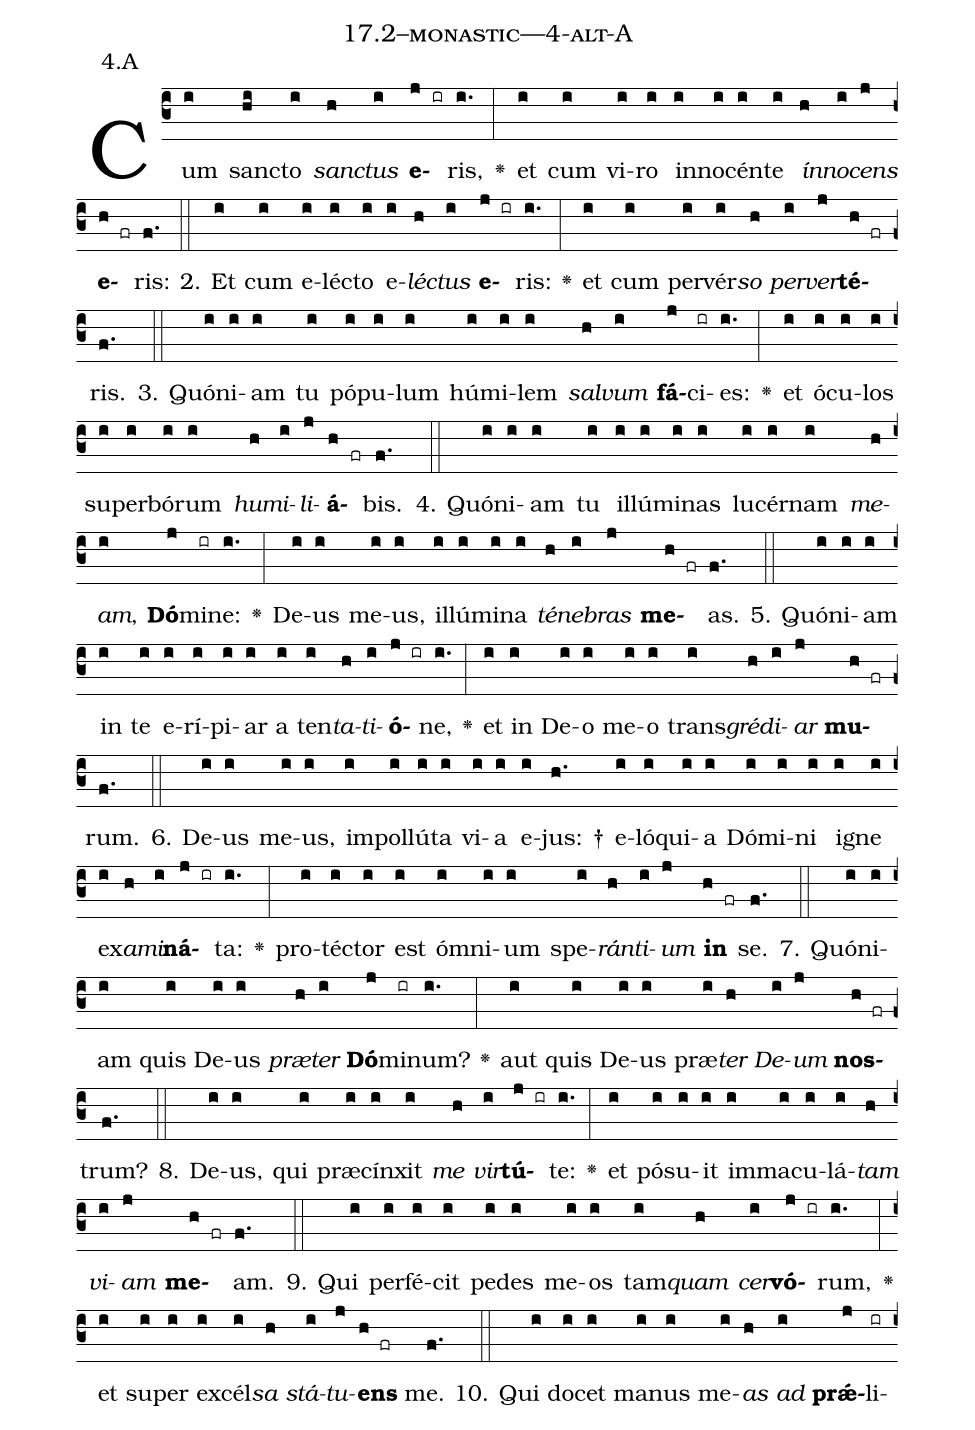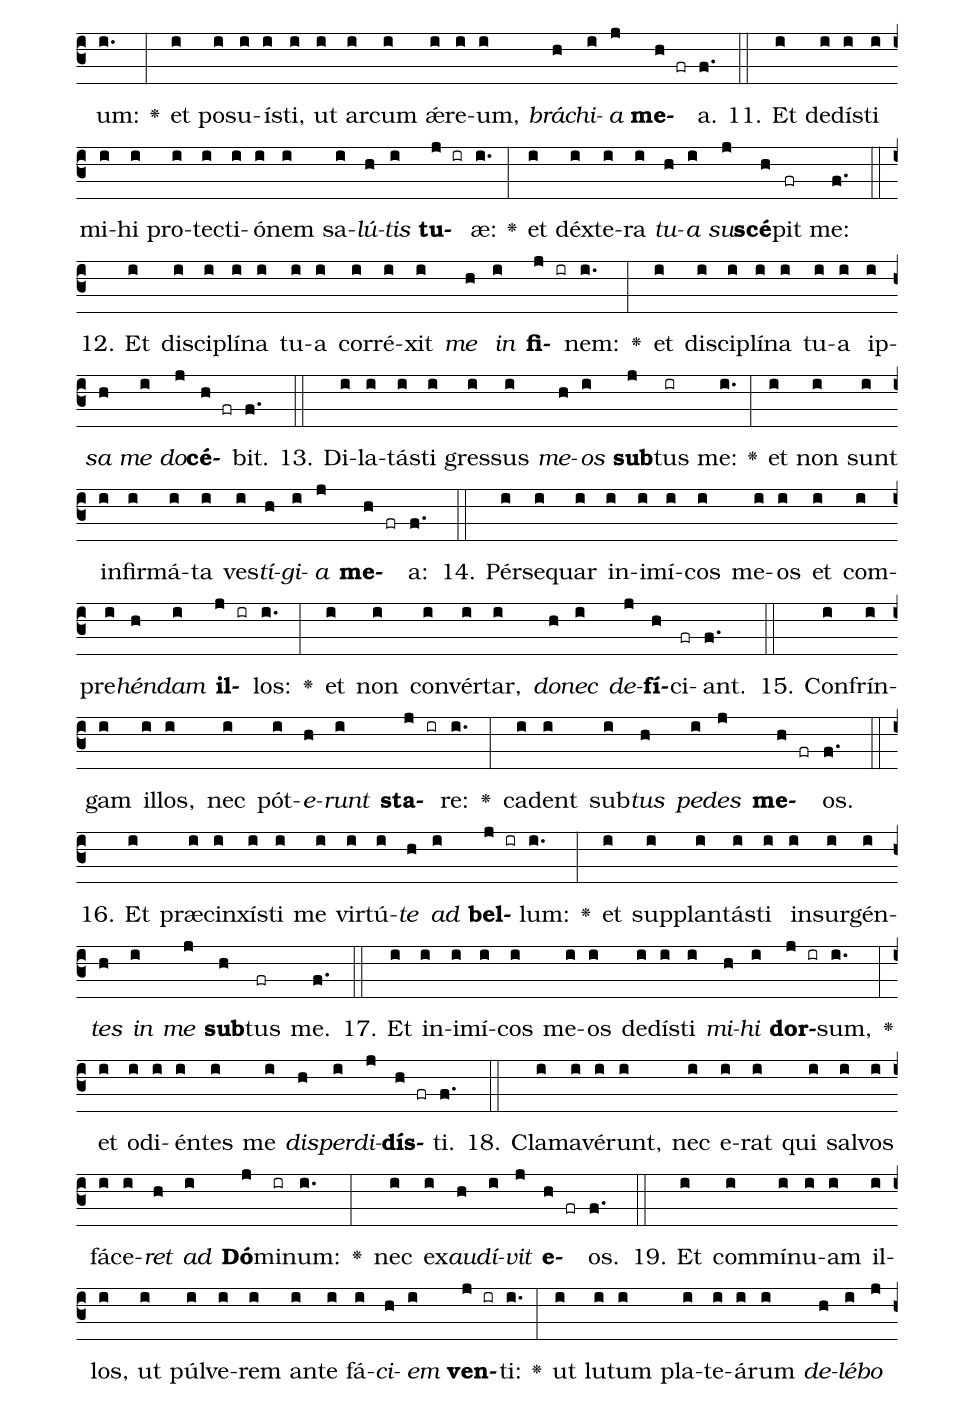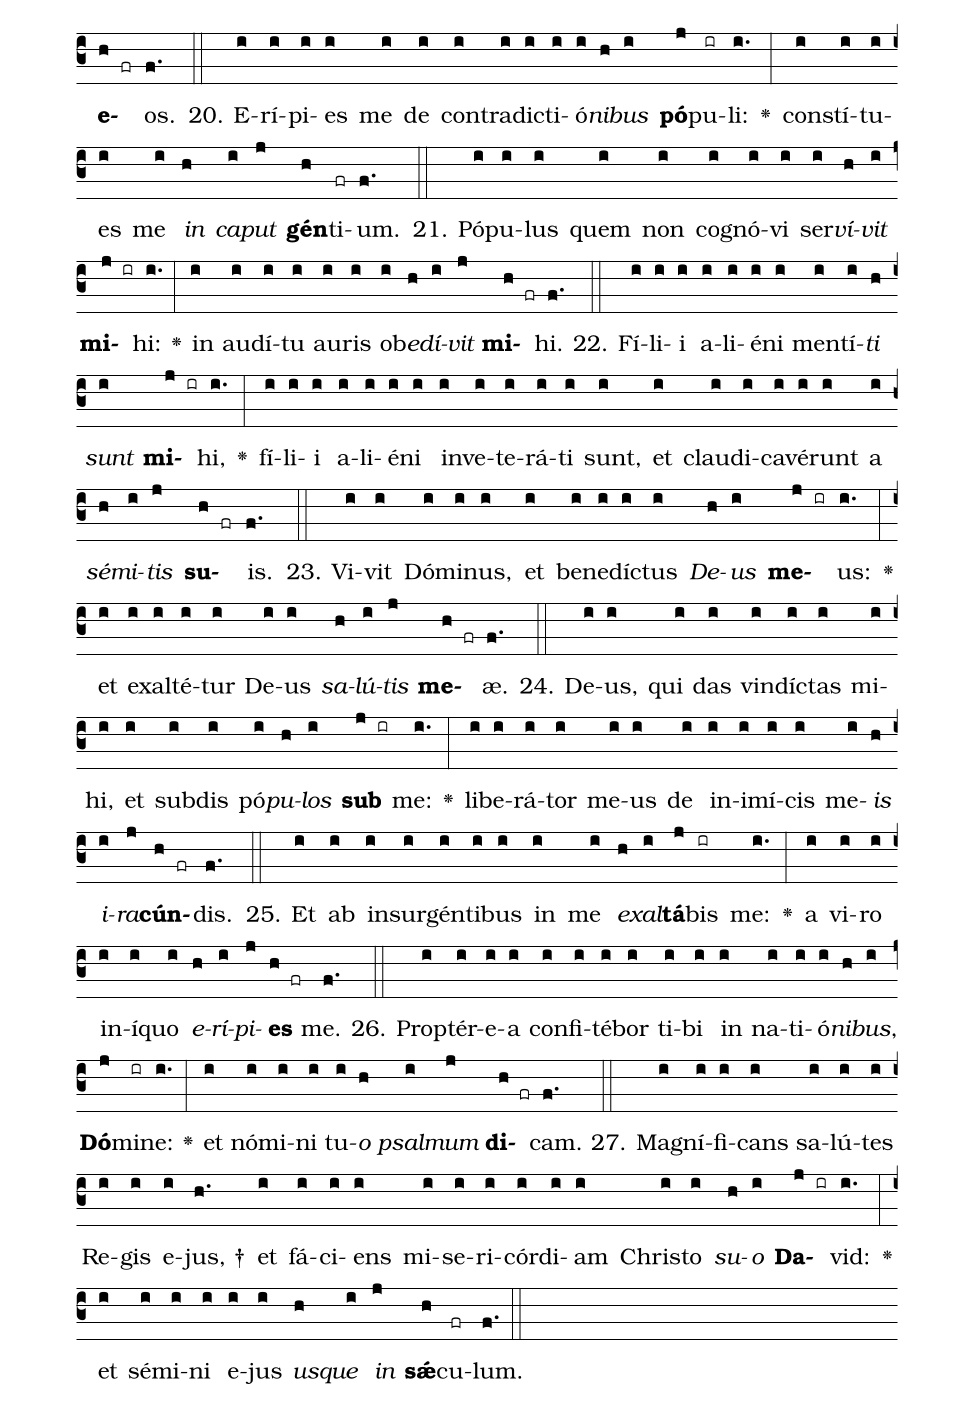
name: 17.2--monastic---4-alt-A;
annotation: 4.A;
%%
(c3)Cum(i) sanc(hi)to(i) <i>sanc</i>(h)<i>tus</i>(i) <b>e</b>(j ir)ris,(i.) <v>\greheightstar</v>(:) et(i) cum(i) vi(i)ro(i) in(i)no(i)cén(i)te(i) <i>ín</i>(h)<i>no</i>(i)<i>cens</i>(j) <b>e</b>(h fr)ris:(f.) (::)
2. Et(i) cum(i) e(i)léc(i)to(i) e(i)<i>léc</i>(h)<i>tus</i>(i) <b>e</b>(j ir)ris:(i.) <v>\greheightstar</v>(:) et(i) cum(i) per(i)vér(i)<i>so</i>(h) <i>per</i>(i)<i>ver</i>(j)<b>té</b>(h fr)ris.(f.) (::)
3. Quón(i)i(i)am(i) tu(i) pó(i)pu(i)lum(i) hú(i)mi(i)lem(i) <i>sal</i>(h)<i>vum</i>(i) <b>fá</b>(j)ci(ir)es:(i.) <v>\greheightstar</v>(:) et(i) ó(i)cu(i)los(i) su(i)per(i)bó(i)rum(i) <i>hu</i>(h)<i>mi</i>(i)<i>li</i>(j)<b>á</b>(h fr)bis.(f.) (::)
4. Quón(i)i(i)am(i) tu(i) il(i)lú(i)mi(i)nas(i) lu(i)cér(i)nam(i) <i>me</i>(h)<i>am</i>,(i) <b>Dó</b>(j)mi(ir)ne:(i.) <v>\greheightstar</v>(:) De(i)us(i) me(i)us,(i) il(i)lú(i)mi(i)na(i) <i>té</i>(h)<i>ne</i>(i)<i>bras</i>(j) <b>me</b>(h fr)as.(f.) (::)
5. Quón(i)i(i)am(i) in(i) te(i) e(i)rí(i)pi(i)ar(i) a(i) ten(i)<i>ta</i>(h)<i>ti</i>(i)<b>ó</b>(j ir)ne,(i.) <v>\greheightstar</v>(:) et(i) in(i) De(i)o(i) me(i)o(i) trans(i)<i>gré</i>(h)<i>di</i>(i)<i>ar</i>(j) <b>mu</b>(h fr)rum.(f.) (::)
6. De(i)us(i) me(i)us,(i) im(i)pol(i)lú(i)ta(i) vi(i)a(i) e(i)jus: †(h.) e(i)ló(i)qui(i)a(i) Dó(i)mi(i)ni(i) i(i)gne(i) ex(i)<i>a</i>(h)<i>mi</i>(i)<b>ná</b>(j ir)ta:(i.) <v>\greheightstar</v>(:) pro(i)téc(i)tor(i) est(i) óm(i)ni(i)um(i) spe(i)<i>rán</i>(h)<i>ti</i>(i)<i>um</i>(j) <b>in</b>(h fr) se.(f.) (::)
7. Quón(i)i(i)am(i) quis(i) De(i)us(i) <i>præ</i>(h)<i>ter</i>(i) <b>Dó</b>(j)mi(ir)num?(i.) <v>\greheightstar</v>(:) aut(i) quis(i) De(i)us(i) præ(i)<i>ter</i>(h) <i>De</i>(i)<i>um</i>(j) <b>nos</b>(h fr)trum?(f.) (::)
8. De(i)us,(i) qui(i) præ(i)cín(i)xit(i) <i>me</i>(h) <i>vir</i>(i)<b>tú</b>(j ir)te:(i.) <v>\greheightstar</v>(:) et(i) pó(i)su(i)it(i) im(i)ma(i)cu(i)lá(i)<i>tam</i>(h) <i>vi</i>(i)<i>am</i>(j) <b>me</b>(h fr)am.(f.) (::)
9. Qui(i) per(i)fé(i)cit(i) pe(i)des(i) me(i)os(i) tam(i)<i>quam</i>(h) <i>cer</i>(i)<b>vó</b>(j ir)rum,(i.) <v>\greheightstar</v>(:) et(i) su(i)per(i) ex(i)cél(i)<i>sa</i>(h) <i>stá</i>(i)<i>tu</i>(j)<b>ens</b>(h fr) me.(f.) (::)
10. Qui(i) do(i)cet(i) ma(i)nus(i) me(i)<i>as</i>(h) <i>ad</i>(i) <b>prǽ</b>(j)li(ir)um:(i.) <v>\greheightstar</v>(:) et(i) po(i)su(i)ís(i)ti,(i) ut(i) ar(i)cum(i) ǽ(i)re(i)um,(i) <i>brá</i>(h)<i>chi</i>(i)<i>a</i>(j) <b>me</b>(h fr)a.(f.) (::)
11. Et(i) de(i)dís(i)ti(i) mi(i)hi(i) pro(i)tec(i)ti(i)ó(i)nem(i) sa(i)<i>lú</i>(h)<i>tis</i>(i) <b>tu</b>(j ir)æ:(i.) <v>\greheightstar</v>(:) et(i) déx(i)te(i)ra(i) <i>tu</i>(h)<i>a</i>(i) <i>su</i>(j)<b>scé</b>(h)pit(fr) me:(f.) (::)
12. Et(i) di(i)sci(i)plí(i)na(i) tu(i)a(i) cor(i)ré(i)xit(i) <i>me</i>(h) <i>in</i>(i) <b>fi</b>(j ir)nem:(i.) <v>\greheightstar</v>(:) et(i) di(i)sci(i)plí(i)na(i) tu(i)a(i) ip(i)<i>sa</i>(h) <i>me</i>(i) <i>do</i>(j)<b>cé</b>(h fr)bit.(f.) (::)
13. Di(i)la(i)tás(i)ti(i) gres(i)sus(i) <i>me</i>(h)<i>os</i>(i) <b>sub</b>(j)tus(ir) me:(i.) <v>\greheightstar</v>(:) et(i) non(i) sunt(i) in(i)fir(i)má(i)ta(i) ves(i)<i>tí</i>(h)<i>gi</i>(i)<i>a</i>(j) <b>me</b>(h fr)a:(f.) (::)
14. Pér(i)se(i)quar(i) in(i)i(i)mí(i)cos(i) me(i)os(i) et(i) com(i)pre(i)<i>hén</i>(h)<i>dam</i>(i) <b>il</b>(j ir)los:(i.) <v>\greheightstar</v>(:) et(i) non(i) con(i)vér(i)tar,(i) <i>do</i>(h)<i>nec</i>(i) <i>de</i>(j)<b>fí</b>(h)ci(fr)ant.(f.) (::)
15. Con(i)frín(i)gam(i) il(i)los,(i) nec(i) pót(i)<i>e</i>(h)<i>runt</i>(i) <b>sta</b>(j ir)re:(i.) <v>\greheightstar</v>(:) ca(i)dent(i) sub(i)<i>tus</i>(h) <i>pe</i>(i)<i>des</i>(j) <b>me</b>(h fr)os.(f.) (::)
16. Et(i) præ(i)cin(i)xís(i)ti(i) me(i) vir(i)tú(i)<i>te</i>(h) <i>ad</i>(i) <b>bel</b>(j ir)lum:(i.) <v>\greheightstar</v>(:) et(i) sup(i)plan(i)tás(i)ti(i) in(i)sur(i)gén(i)<i>tes</i>(h) <i>in</i>(i) <i>me</i>(j) <b>sub</b>(h)tus(fr) me.(f.) (::)
17. Et(i) in(i)i(i)mí(i)cos(i) me(i)os(i) de(i)dís(i)ti(i) <i>mi</i>(h)<i>hi</i>(i) <b>dor</b>(j ir)sum,(i.) <v>\greheightstar</v>(:) et(i) o(i)di(i)én(i)tes(i) me(i) <i>dis</i>(h)<i>per</i>(i)<i>di</i>(j)<b>dís</b>(h fr)ti.(f.) (::)
18. Cla(i)ma(i)vé(i)runt,(i) nec(i) e(i)rat(i) qui(i) sal(i)vos(i) fá(i)ce(i)<i>ret</i>(h) <i>ad</i>(i) <b>Dó</b>(j)mi(ir)num:(i.) <v>\greheightstar</v>(:) nec(i) ex(i)<i>au</i>(h)<i>dí</i>(i)<i>vit</i>(j) <b>e</b>(h fr)os.(f.) (::)
19. Et(i) com(i)mí(i)nu(i)am(i) il(i)los,(i) ut(i) púl(i)ve(i)rem(i) an(i)te(i) fá(i)<i>ci</i>(h)<i>em</i>(i) <b>ven</b>(j ir)ti:(i.) <v>\greheightstar</v>(:) ut(i) lu(i)tum(i) pla(i)te(i)á(i)rum(i) <i>de</i>(h)<i>lé</i>(i)<i>bo</i>(j) <b>e</b>(h fr)os.(f.) (::)
20. E(i)rí(i)pi(i)es(i) me(i) de(i) con(i)tra(i)dic(i)ti(i)ó(i)<i>ni</i>(h)<i>bus</i>(i) <b>pó</b>(j)pu(ir)li:(i.) <v>\greheightstar</v>(:) con(i)stí(i)tu(i)es(i) me(i) <i>in</i>(h) <i>ca</i>(i)<i>put</i>(j) <b>gén</b>(h)ti(fr)um.(f.) (::)
21. Pó(i)pu(i)lus(i) quem(i) non(i) co(i)gnó(i)vi(i) ser(i)<i>ví</i>(h)<i>vit</i>(i) <b>mi</b>(j ir)hi:(i.) <v>\greheightstar</v>(:) in(i) au(i)dí(i)tu(i) au(i)ris(i) ob(i)<i>e</i>(h)<i>dí</i>(i)<i>vit</i>(j) <b>mi</b>(h fr)hi.(f.) (::)
22. Fí(i)li(i)i(i) a(i)li(i)é(i)ni(i) men(i)tí(i)<i>ti</i>(h) <i>sunt</i>(i) <b>mi</b>(j ir)hi,(i.) <v>\greheightstar</v>(:) fí(i)li(i)i(i) a(i)li(i)é(i)ni(i) in(i)ve(i)te(i)rá(i)ti(i) sunt,(i) et(i) clau(i)di(i)ca(i)vé(i)runt(i) a(i) <i>sé</i>(h)<i>mi</i>(i)<i>tis</i>(j) <b>su</b>(h fr)is.(f.) (::)
23. Vi(i)vit(i) Dó(i)mi(i)nus,(i) et(i) be(i)ne(i)díc(i)tus(i) <i>De</i>(h)<i>us</i>(i) <b>me</b>(j ir)us:(i.) <v>\greheightstar</v>(:) et(i) ex(i)al(i)té(i)tur(i) De(i)us(i) <i>sa</i>(h)<i>lú</i>(i)<i>tis</i>(j) <b>me</b>(h fr)æ.(f.) (::)
24. De(i)us,(i) qui(i) das(i) vin(i)díc(i)tas(i) mi(i)hi,(i) et(i) sub(i)dis(i) pó(i)<i>pu</i>(h)<i>los</i>(i) <b>sub</b>(j ir) me:(i.) <v>\greheightstar</v>(:) li(i)be(i)rá(i)tor(i) me(i)us(i) de(i) in(i)i(i)mí(i)cis(i) me(i)<i>is</i>(h) <i>i</i>(i)<i>ra</i>(j)<b>cún</b>(h fr)dis.(f.) (::)
25. Et(i) ab(i) in(i)sur(i)gén(i)ti(i)bus(i) in(i) me(i) <i>ex</i>(h)<i>al</i>(i)<b>tá</b>(j)bis(ir) me:(i.) <v>\greheightstar</v>(:) a(i) vi(i)ro(i) in(i)í(i)quo(i) <i>e</i>(h)<i>rí</i>(i)<i>pi</i>(j)<b>es</b>(h fr) me.(f.) (::)
26. Prop(i)tér(i)e(i)a(i) con(i)fi(i)té(i)bor(i) ti(i)bi(i) in(i) na(i)ti(i)ó(i)<i>ni</i>(h)<i>bus</i>,(i) <b>Dó</b>(j)mi(ir)ne:(i.) <v>\greheightstar</v>(:) et(i) nó(i)mi(i)ni(i) tu(i)<i>o</i>(h) <i>psal</i>(i)<i>mum</i>(j) <b>di</b>(h fr)cam.(f.) (::)
27. Ma(i)gní(i)fi(i)cans(i) sa(i)lú(i)tes(i) Re(i)gis(i) e(i)jus, †(h.) et(i) fá(i)ci(i)ens(i) mi(i)se(i)ri(i)cór(i)di(i)am(i) Chris(i)to(i) <i>su</i>(h)<i>o</i>(i) <b>Da</b>(j ir)vid:(i.) <v>\greheightstar</v>(:) et(i) sé(i)mi(i)ni(i) e(i)jus(i) <i>us</i>(h)<i>que</i>(i) <i>in</i>(j) <b>sǽ</b>(h)cu(fr)lum.(f.) (::)
